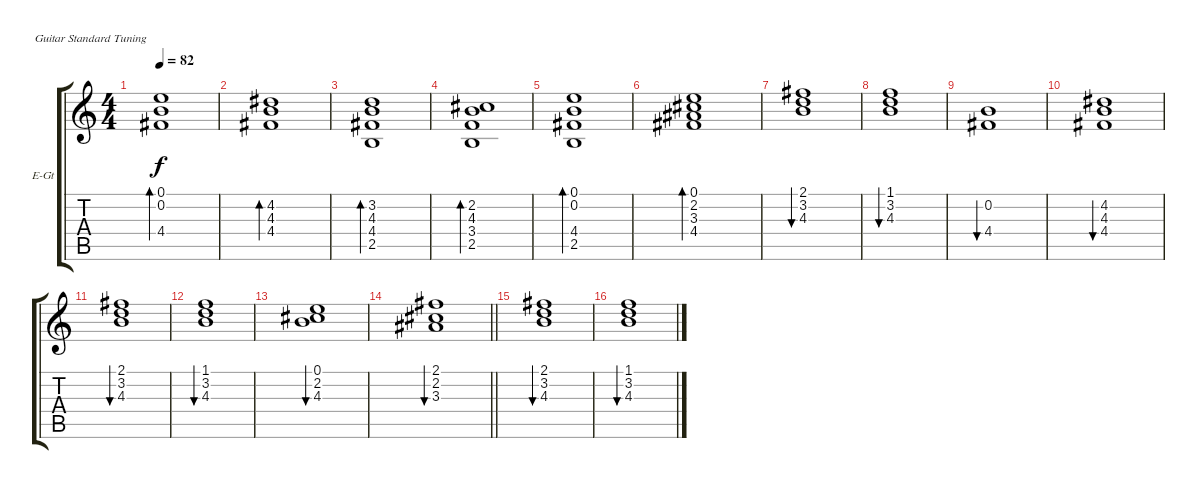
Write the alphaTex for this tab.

\bracketExtendMode groupsimilarinstruments
\firstSystemTrackNameOrientation horizontal
\otherSystemsTrackNameOrientation horizontal
\track ("Владимир Холстинин" "E-Gt") {instrument distortionguitar}
\staff {score tabs}
\tuning (E4 B3 G3 D3 A2 E2)
\ts (4 4)
\tempo 82
\clef g2
\ks c
(0.1 0.2 4.4).1{bd 82 dy f} |
(4.2 4.3 4.4).1{bd 82} |
(3.2 4.3 4.4 2.5).1{bd 82} |
(2.2 4.3 3.4 2.5).1{bd 82} |
(0.1 0.2 4.4 2.5).1{bd 82} |
(0.1 2.2 3.3 4.4).1{bd 82} |
(3.2 4.3 2.1).1{bu 60} |
(3.2 4.3 1.1).1{bu 60} |
(0.2 4.4).1{bu 60} |
(4.2 4.4 4.3).1{bu 60} |
(3.2 2.1 4.3).1{bu 60} |
(3.2 1.1 4.3).1{bu 60} |
(2.2 4.3 0.1).1{bu 60} |
\barLineRight lightlight
(2.2 3.3 2.1).1{bu 60} |
(3.2 2.1 4.3).1{bu 60} |
(3.2 1.1 4.3).1{bu 60}
